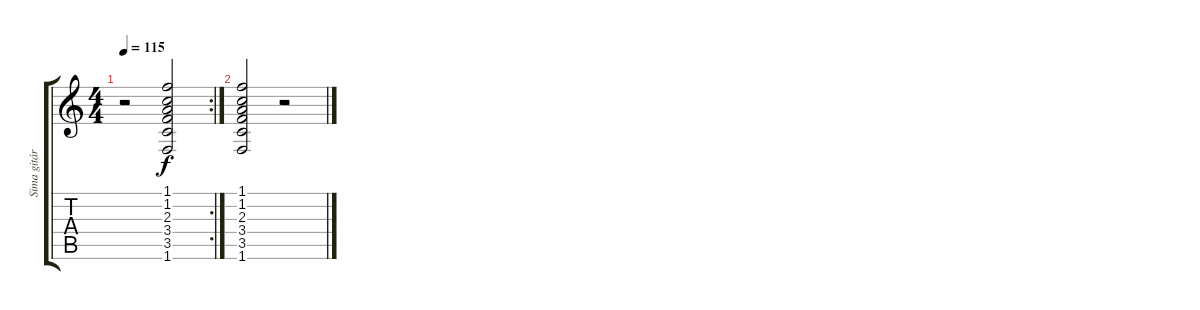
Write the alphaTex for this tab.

\track ("Sima gitár" "Sima gitár") {instrument acousticguitarsteel}
\staff {score tabs}
\tuning (E4 B3 G3 D3 A2 E2) {hide}
\rc 2
\ts (4 4)
\tempo 115
\clef g2
\ks c
r.2{dy f} (1.1 1.2 2.3 3.4 3.5 1.6).2 |
(1.1 1.2 2.3 3.4 3.5 1.6).2 r.2
